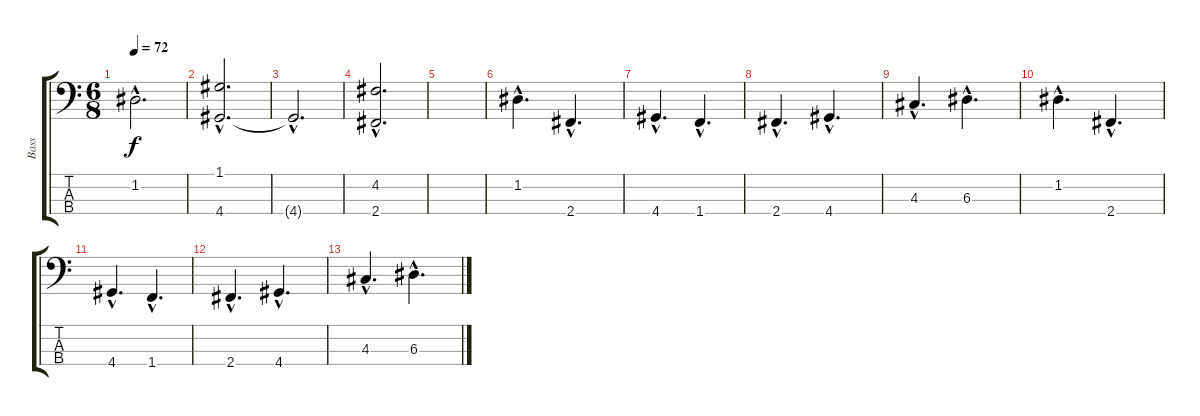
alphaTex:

\track ("Bass" "Bass") {instrument electricbasspick}
\staff {score tabs}
\tuning (G2 D2 A1 E1) {hide}
\ts (6 8)
\tempo 72
\clef f4
\ks c
1.2{hac}.2{d dy f} |
(1.1{hac} 4.4{hac}).2{d} |
4.4{hac t}.2{d} |
(4.2{hac} 2.4{hac}).2{d} |
|
1.2{hac}.4{d} 2.4{hac}.4{d} |
4.4{hac}.4{d} 1.4{hac}.4{d} |
2.4{hac}.4{d} 4.4{hac}.4{d} |
4.3{hac}.4{d} 6.3{hac}.4{d} |
1.2{hac}.4{d} 2.4{hac}.4{d} |
4.4{hac}.4{d} 1.4{hac}.4{d} |
2.4{hac}.4{d} 4.4{hac}.4{d} |
4.3{hac}.4{d} 6.3{hac}.4{d}
